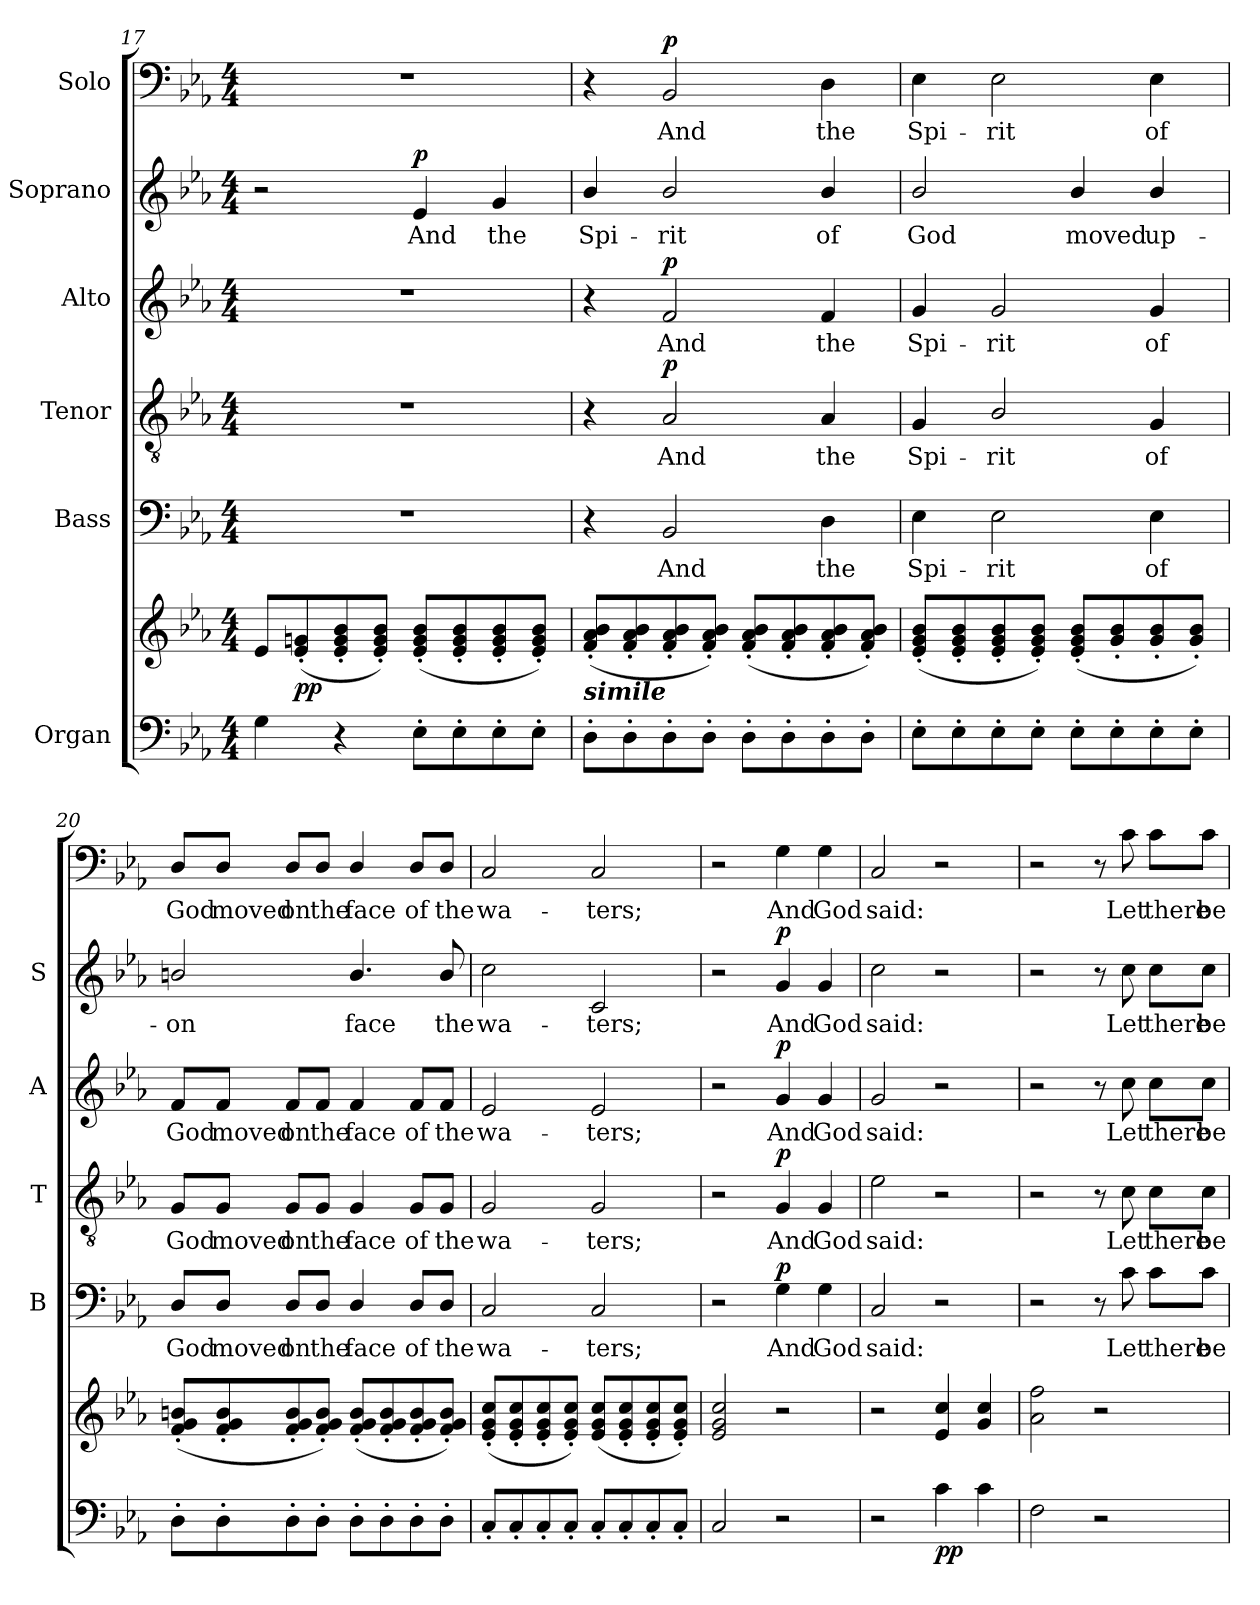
**kern	**kern	**dynam	**kern	**text	**dynam	**kern	**text	**dynam	**kern	**text	**dynam	**kern	**text	**dynam	**kern	**text	**dynam
*part6	*part6	*part6	*part5	*part5	*part5	*part4	*part4	*part4	*part3	*part3	*part3	*part2	*part2	*part2	*part1	*part1	*part1
*staff7	*staff6	*staff6/7	*staff5	*staff5	*staff5	*staff4	*staff4	*staff4	*staff3	*staff3	*staff3	*staff2	*staff2	*staff2	*staff1	*staff1	*staff1
*I"Organ	*	*	*I"Bass	*	*	*I"Tenor	*	*	*I"Alto	*	*	*I"Soprano	*	*	*I"Solo	*	*
*	*	*	*I'B	*	*	*I'T	*	*	*I'A	*	*	*I'S	*	*	*	*	*
!!LO:LB:g=z
*clefF4	*clefG2	*	*clefF4	*	*	*clefGv2	*	*	*clefG2	*	*	*clefG2	*	*	*clefF4	*	*
*k[b-e-a-]	*k[b-e-a-]	*	*k[b-e-a-]	*	*	*k[b-e-a-]	*	*	*k[b-e-a-]	*	*	*k[b-e-a-]	*	*	*k[b-e-a-]	*	*
*E-:	*E-:	*	*E-:	*	*	*E-:	*	*	*E-:	*	*	*E-:	*	*	*E-:	*	*
*M4/4	*M4/4	*	*M4/4	*	*	*M4/4	*	*	*M4/4	*	*	*M4/4	*	*	*M4/4	*	*
=17	=17	=17	=17	=17	=17	=17	=17	=17	=17	=17	=17	=17	=17	=17	=17	=17	=17
4G\	8e-/L	.	1r	.	.	1r	.	.	1r	.	.	2r	.	.	1r	.	.
!	!	!LO:DY:b	!	!	!	!	!	!	!	!	!	!	!	!	!	!	!
.	(<8e-/'< 8gn/'<	pp	.	.	.	.	.	.	.	.	.	.	.	.	.	.	.
4r	8e-/'< 8g/'< 8b-/'<	.	.	.	.	.	.	.	.	.	.	.	.	.	.	.	.
.	8e-/'< 8g/'< 8b-/'<J)	.	.	.	.	.	.	.	.	.	.	.	.	.	.	.	.
!	!	!	!	!	!	!	!	!	!	!	!	!	!LO:LY:b	!LO:DY:b	!	!	!
8E-'>\L	(<8e-/'< 8g/'< 8b-/'<L	.	.	.	.	.	.	.	.	.	.	4e-/	And	p	.	.	.
8E-'>\	8e-/'< 8g/'< 8b-/'<	.	.	.	.	.	.	.	.	.	.	.	.	.	.	.	.
!	!	!	!	!	!	!	!	!	!	!	!	!	!LO:LY:b	!	!	!	!
8E-'>\	8e-/'< 8g/'< 8b-/'<	.	.	.	.	.	.	.	.	.	.	4g/	the	.	.	.	.
8E-'>\J	8e-/'< 8g/'< 8b-/'<J)	.	.	.	.	.	.	.	.	.	.	.	.	.	.	.	.
=18	=18	=18	=18	=18	=18	=18	=18	=18	=18	=18	=18	=18	=18	=18	=18	=18	=18
!	!LO:TX:b:Bi:t=simile	!	!	!	!	!	!	!	!	!	!	!	!	!	!	!	!
!	!	!	!	!	!	!	!	!	!	!	!	!	!LO:LY:b	!	!	!	!
8D'>\L	(<8f/'< 8a-/'< 8b-/'<L	.	4r	.	.	4r	.	.	4r	.	.	4b-/	Spi-	.	4r	.	.
8D'>\	8f/'< 8a-/'< 8b-/'<	.	.	.	.	.	.	.	.	.	.	.	.	.	.	.	.
!	!	!	!	!LO:LY:b	!	!	!LO:LY:b	!LO:DY:b	!	!LO:LY:b	!LO:DY:b	!	!LO:LY:b	!	!	!LO:LY:b	!LO:DY:b
8D'>\	8f/'< 8a-/'< 8b-/'<	.	2BB-/	And	.	2A-/	And	p	2f/	And	p	2b-/	-rit	.	2BB-/	And	p
8D'>\J	8f/'< 8a-/'< 8b-/'<J)	.	.	.	.	.	.	.	.	.	.	.	.	.	.	.	.
8D'>\L	(<8f/'< 8a-/'< 8b-/'<L	.	.	.	.	.	.	.	.	.	.	.	.	.	.	.	.
8D'>\	8f/'< 8a-/'< 8b-/'<	.	.	.	.	.	.	.	.	.	.	.	.	.	.	.	.
!	!	!	!	!LO:LY:b	!	!	!LO:LY:b	!	!	!LO:LY:b	!	!	!LO:LY:b	!	!	!LO:LY:b	!
8D'>\	8f/'< 8a-/'< 8b-/'<	.	4D\	the	.	4A-/	the	.	4f/	the	.	4b-/	of	.	4D\	the	.
8D'>\J	8f/'< 8a-/'< 8b-/'<J)	.	.	.	.	.	.	.	.	.	.	.	.	.	.	.	.
=19	=19	=19	=19	=19	=19	=19	=19	=19	=19	=19	=19	=19	=19	=19	=19	=19	=19
!	!	!	!	!LO:LY:b	!	!	!LO:LY:b	!	!	!LO:LY:b	!	!	!LO:LY:b	!	!	!LO:LY:b	!
8E-'>\L	(<8e-/'< 8g/'< 8b-/'<L	.	4E-\	Spi-	.	4G/	Spi-	.	4g/	Spi-	.	2b-/	God	.	4E-\	Spi-	.
8E-'>\	8e-/'< 8g/'< 8b-/'<	.	.	.	.	.	.	.	.	.	.	.	.	.	.	.	.
!	!	!	!	!LO:LY:b	!	!	!LO:LY:b	!	!	!LO:LY:b	!	!	!	!	!	!LO:LY:b	!
8E-'>\	8e-/'< 8g/'< 8b-/'<	.	2E-\	-rit	.	2B-/	-rit	.	2g/	-rit	.	.	.	.	2E-\	-rit	.
8E-'>\J	8e-/'< 8g/'< 8b-/'<J)	.	.	.	.	.	.	.	.	.	.	.	.	.	.	.	.
!	!	!	!	!	!	!	!	!	!	!	!	!	!LO:LY:b	!	!	!	!
8E-'>\L	(<8e-/'< 8g/'< 8b-/'<L	.	.	.	.	.	.	.	.	.	.	4b-/	moved	.	.	.	.
8E-'>\	8g/'< 8b-/'<	.	.	.	.	.	.	.	.	.	.	.	.	.	.	.	.
!	!	!	!	!LO:LY:b	!	!	!LO:LY:b	!	!	!LO:LY:b	!	!	!LO:LY:b	!	!	!LO:LY:b	!
8E-'>\	8g/'< 8b-/'<	.	4E-\	of	.	4G/	of	.	4g/	of	.	4b-/	up-	.	4E-\	of	.
8E-'>\J	8g/'< 8b-/'<J)	.	.	.	.	.	.	.	.	.	.	.	.	.	.	.	.
=20	=20	=20	=20	=20	=20	=20	=20	=20	=20	=20	=20	=20	=20	=20	=20	=20	=20
!	!	!	!	!LO:LY:b	!	!	!LO:LY:b	!	!	!LO:LY:b	!	!	!LO:LY:b	!	!	!LO:LY:b	!
8D'>\L	(<8f/'< 8g/'< 8bn/'<L	.	8D/L	God	.	8G/L	God	.	8f/L	God	.	2bn/	-on	.	8D/L	God	.
!	!	!	!	!LO:LY:b	!	!	!LO:LY:b	!	!	!LO:LY:b	!	!	!	!	!	!LO:LY:b	!
8D'>\	8f/'< 8g/'< 8b/'<	.	8D/J	moved	.	8G/J	moved	.	8f/J	moved	.	.	.	.	8D/J	moved	.
!	!	!	!	!LO:LY:b	!	!	!LO:LY:b	!	!	!LO:LY:b	!	!	!	!	!	!LO:LY:b	!
8D'>\	8f/'< 8g/'< 8b/'<	.	8D/L	on	.	8G/L	on	.	8f/L	on	.	.	.	.	8D/L	on	.
!	!	!	!	!LO:LY:b	!	!	!LO:LY:b	!	!	!LO:LY:b	!	!	!	!	!	!LO:LY:b	!
8D'>\J	8f/'< 8g/'< 8b/'<J)	.	8D/J	the	.	8G/J	the	.	8f/J	the	.	.	.	.	8D/J	the	.
!	!	!	!	!LO:LY:b	!	!	!LO:LY:b	!	!	!LO:LY:b	!	!	!LO:LY:b	!	!	!LO:LY:b	!
8D'>\L	(<8f/'< 8g/'< 8b/'<L	.	4D/	face	.	4G/	face	.	4f/	face	.	4.b/	face	.	4D/	face	.
8D'>\	8f/'< 8g/'< 8b/'<	.	.	.	.	.	.	.	.	.	.	.	.	.	.	.	.
!	!	!	!	!LO:LY:b	!	!	!LO:LY:b	!	!	!LO:LY:b	!	!	!	!	!	!LO:LY:b	!
8D'>\	8f/'< 8g/'< 8b/'<	.	8D/L	of	.	8G/L	of	.	8f/L	of	.	.	.	.	8D/L	of	.
!	!	!	!	!LO:LY:b	!	!	!LO:LY:b	!	!	!LO:LY:b	!	!	!LO:LY:b	!	!	!LO:LY:b	!
8D'>\J	8f/'< 8g/'< 8b/'<J)	.	8D/J	the	.	8G/J	the	.	8f/J	the	.	8b/	the	.	8D/J	the	.
=21	=21	=21	=21	=21	=21	=21	=21	=21	=21	=21	=21	=21	=21	=21	=21	=21	=21
!	!	!	!	!LO:LY:b	!	!	!LO:LY:b	!	!	!LO:LY:b	!	!	!LO:LY:b	!	!	!LO:LY:b	!
8C'</L	(<8e-/'< 8g/'< 8cc/'<L	.	2C/	wa-	.	2G/	wa-	.	2e-/	wa-	.	2cc\	wa-	.	2C/	wa-	.
8C'</	8e-/'< 8g/'< 8cc/'<	.	.	.	.	.	.	.	.	.	.	.	.	.	.	.	.
8C'</	8e-/'< 8g/'< 8cc/'<	.	.	.	.	.	.	.	.	.	.	.	.	.	.	.	.
8C'</J	8e-/'< 8g/'< 8cc/'<J)	.	.	.	.	.	.	.	.	.	.	.	.	.	.	.	.
!	!	!	!	!LO:LY:b	!	!	!LO:LY:b	!	!	!LO:LY:b	!	!	!LO:LY:b	!	!	!LO:LY:b	!
8C'</L	(<8e-/ 8g/ 8cc/L	.	2C/	-ters;	.	2G/	-ters;	.	2e-/	-ters;	.	2c/	-ters;	.	2C/	-ters;	.
8C'</	8e-/'< 8g/'< 8cc/'<	.	.	.	.	.	.	.	.	.	.	.	.	.	.	.	.
8C'</	8e-/'< 8g/'< 8cc/'<	.	.	.	.	.	.	.	.	.	.	.	.	.	.	.	.
8C'</J	8e-/'< 8g/'< 8cc/'<J)	.	.	.	.	.	.	.	.	.	.	.	.	.	.	.	.
!!LO:PB:g=z
=22	=22	=22	=22	=22	=22	=22	=22	=22	=22	=22	=22	=22	=22	=22	=22	=22	=22
2C/	2e-/ 2g/ 2cc/	.	2r	.	.	2r	.	.	2r	.	.	2r	.	.	2r	.	.
!	!	!	!	!LO:LY:b	!LO:DY:b	!	!LO:LY:b	!LO:DY:b	!	!LO:LY:b	!LO:DY:b	!	!LO:LY:b	!LO:DY:b	!	!LO:LY:b	!
2r	2r	.	4G\	And	p	4G/	And	p	4g/	And	p	4g/	And	p	4G\	And	.
!	!	!	!	!LO:LY:b	!	!	!LO:LY:b	!	!	!LO:LY:b	!	!	!LO:LY:b	!	!	!LO:LY:b	!
.	.	.	4G\	God	.	4G/	God	.	4g/	God	.	4g/	God	.	4G\	God	.
=23	=23	=23	=23	=23	=23	=23	=23	=23	=23	=23	=23	=23	=23	=23	=23	=23	=23
!	!	!	!	!LO:LY:b	!	!	!LO:LY:b	!	!	!LO:LY:b	!	!	!LO:LY:b	!	!	!LO:LY:b	!
2r	2r	.	2C/	said:	.	2e-\	said:	.	2g/	said:	.	2cc\	said:	.	2C/	said:	.
!	!	!LO:DY:b=2	!	!	!	!	!	!	!	!	!	!	!	!	!	!	!
!	!	!LO:DY:n=1:b	!	!	!	!	!	!	!	!	!	!	!	!	!	!	!
4c\	4e-/ 4cc/	p p	2r	.	.	2r	.	.	2r	.	.	2r	.	.	2r	.	.
4c\	4g/ 4cc/	.	.	.	.	.	.	.	.	.	.	.	.	.	.	.	.
=24	=24	=24	=24	=24	=24	=24	=24	=24	=24	=24	=24	=24	=24	=24	=24	=24	=24
2F\	2a-\ 2ff\	.	2r	.	.	2r	.	.	2r	.	.	2r	.	.	2r	.	.
2r	2r	.	8r	.	.	8r	.	.	8r	.	.	8r	.	.	8r	.	.
!	!	!	!	!LO:LY:b	!	!	!LO:LY:b	!	!	!LO:LY:b	!	!	!LO:LY:b	!	!	!LO:LY:b	!
.	.	.	8c\	Let	.	8c\	Let	.	8cc\	Let	.	8cc\	Let	.	8c\	Let	.
!	!	!	!	!LO:LY:b	!	!	!LO:LY:b	!	!	!LO:LY:b	!	!	!LO:LY:b	!	!	!LO:LY:b	!
.	.	.	8c\L	there	.	8c\L	there	.	8cc\L	there	.	8cc\L	there	.	8c\L	there	.
!	!	!	!	!LO:LY:b	!	!	!LO:LY:b	!	!	!LO:LY:b	!	!	!LO:LY:b	!	!	!LO:LY:b	!
.	.	.	8c\J	be	.	8c\J	be	.	8cc\J	be	.	8cc\J	be	.	8c\J	be	.
=	=	=	=	=	=	=	=	=	=	=	=	=	=	=	=	=	=
*-	*-	*-	*-	*-	*-	*-	*-	*-	*-	*-	*-	*-	*-	*-	*-	*-	*-
